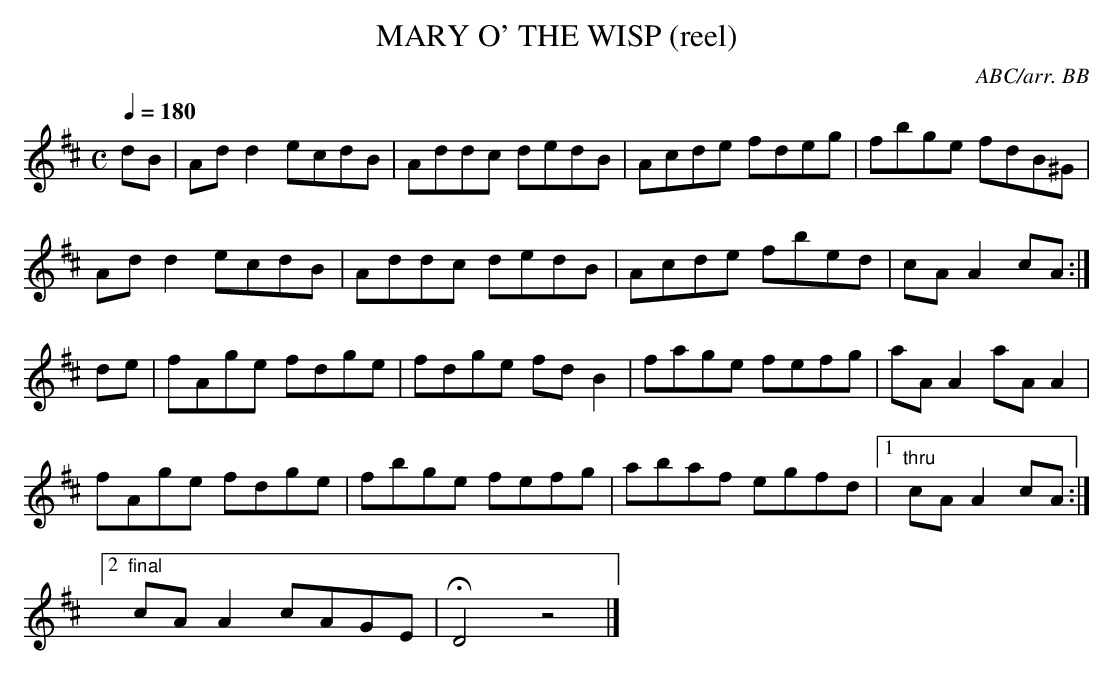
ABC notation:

X:1
T:MARY O' THE WISP (reel)
C:ABC/arr. BB
Q:1/4=180
L:1/8
M:C
K:D
dB|Add2 ecdB|Addc dedB|Acde fdeg|fbge fdB^G|
Add2 ecdB|Addc dedB|Acde fbed|cAA2 cA :|
de|fAge fdge|fdge fdB2|fage fefg|aAA2 aAA2|
fAge fdge|fbge fefg|abaf egfd|1 "thru"cAA2 cA:|
[2"final"cAA2 cAGE|HD4z4|]
